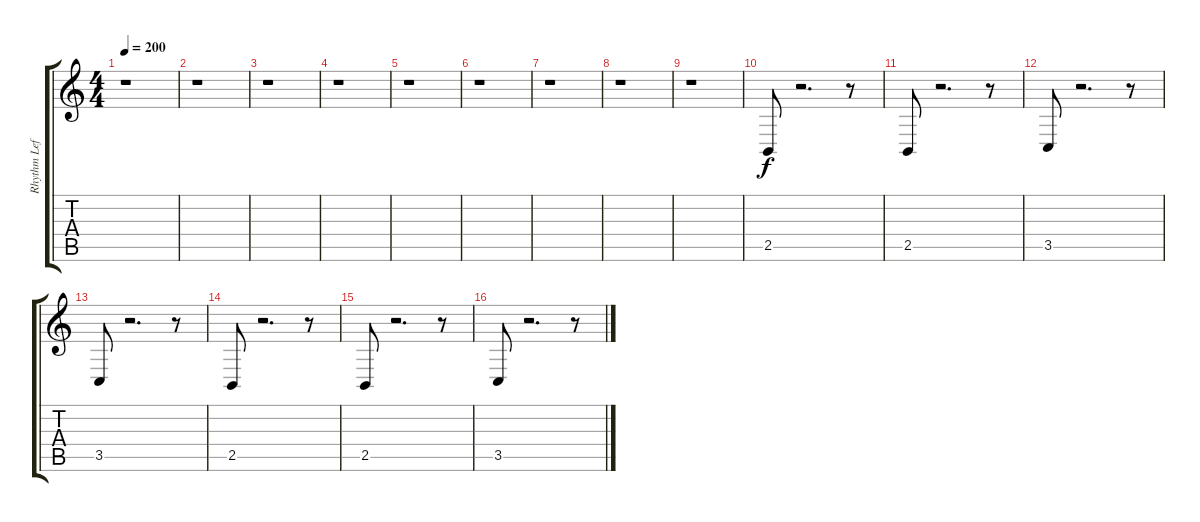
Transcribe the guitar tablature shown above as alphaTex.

\track ("Rhythm Left" "Rhythm Lef") {instrument agogo}
\staff {score tabs}
\tuning (E4 B3 G3 D3 A2 E2) {hide}
\ts (4 4)
\tempo 200
\clef g2
\ks c
r.1{dy f} |
r.1 |
r.1 |
r.1 |
r.1 |
r.1 |
r.1 |
r.1 |
r.1 |
2.5.8 r.2{d} r.8 |
2.5.8 r.2{d} r.8 |
3.5.8 r.2{d} r.8 |
3.5.8 r.2{d} r.8 |
2.5.8 r.2{d} r.8 |
2.5.8 r.2{d} r.8 |
3.5.8 r.2{d} r.8
